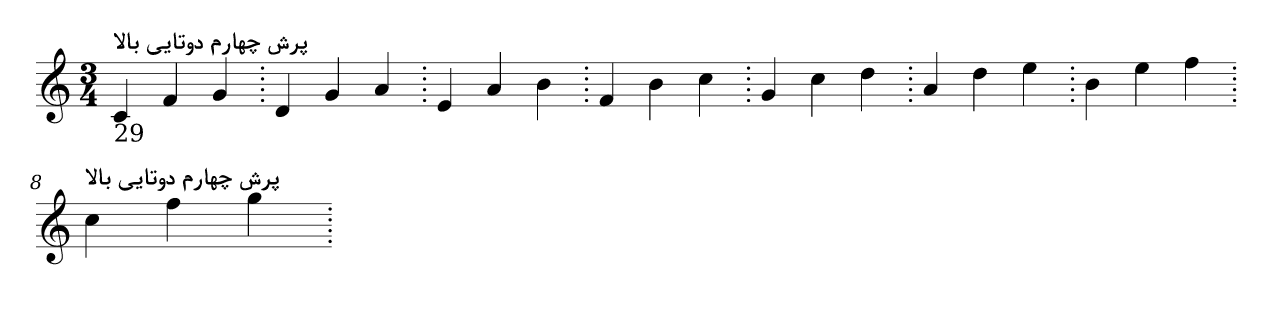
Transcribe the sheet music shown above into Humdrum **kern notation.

**kern
*part1
*staff1
!!LO:LB:g=z
*clefG2
*k[]
*C:
*M3/4
=1
!LO:TX:b:t=29
!LO:TX:a:t=پرش چهارم دوتایی بالا
4ci/
4fi/
4gi/
=2.
*k[]
*C:
4di/
4gi/
4ai/
=3.
*k[]
*C:
4ei/
4ai/
4bi\
=4.
*k[]
*C:
4fi/
4bi\
4cci\
!!LO:LB:g=z
=5.
*k[]
*C:
4gi/
4cci\
4ddi\
=6.
*k[]
*C:
4ai/
4ddi\
4eei\
=7.
*k[]
*C:
4bi\
4eei\
4ffi\
!!LO:LB:g=z
=8.
*k[]
*C:
!LO:TX:a:t=پرش چهارم دوتایی بالا
4cci\
4ffi\
4ggi\
=.
*-
